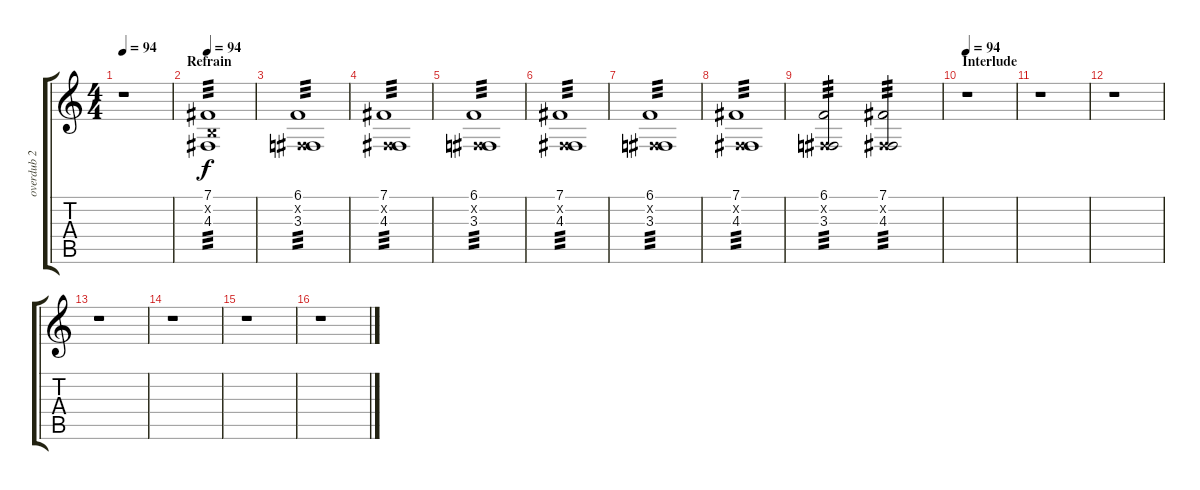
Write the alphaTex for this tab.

\track ("overdub 2" "overdub 2") {instrument pad2warm}
\staff {score tabs}
\tuning (B3 Gb3 D3 A2 E2 B1) {hide}
\ts (4 4)
\tempo 94
\clef g2
\ks c
r.1{dy f} |
\section ("" "Refrain")
\tempo 94
(7.1 5.2{x} 4.3).1{tp 3 volume 12 balance 8 instrument distortionguitar} |
(6.1 0.2{x} 3.3).1{tp 3} |
(7.1 0.2{x} 4.3).1{tp 3} |
(6.1 0.2{x} 3.3).1{tp 3} |
(7.1 0.2{x} 4.3).1{tp 3} |
(6.1 0.2{x} 3.3).1{tp 3} |
(7.1 0.2{x} 4.3).1{tp 3} |
(6.1 0.2{x} 3.3).2{tp 3} (7.1 0.2{x} 4.3).2{tp 3} |
\section ("" "Interlude")
\tempo 94
r.1 |
r.1 |
r.1 |
r.1 |
r.1 |
r.1 |
r.1
